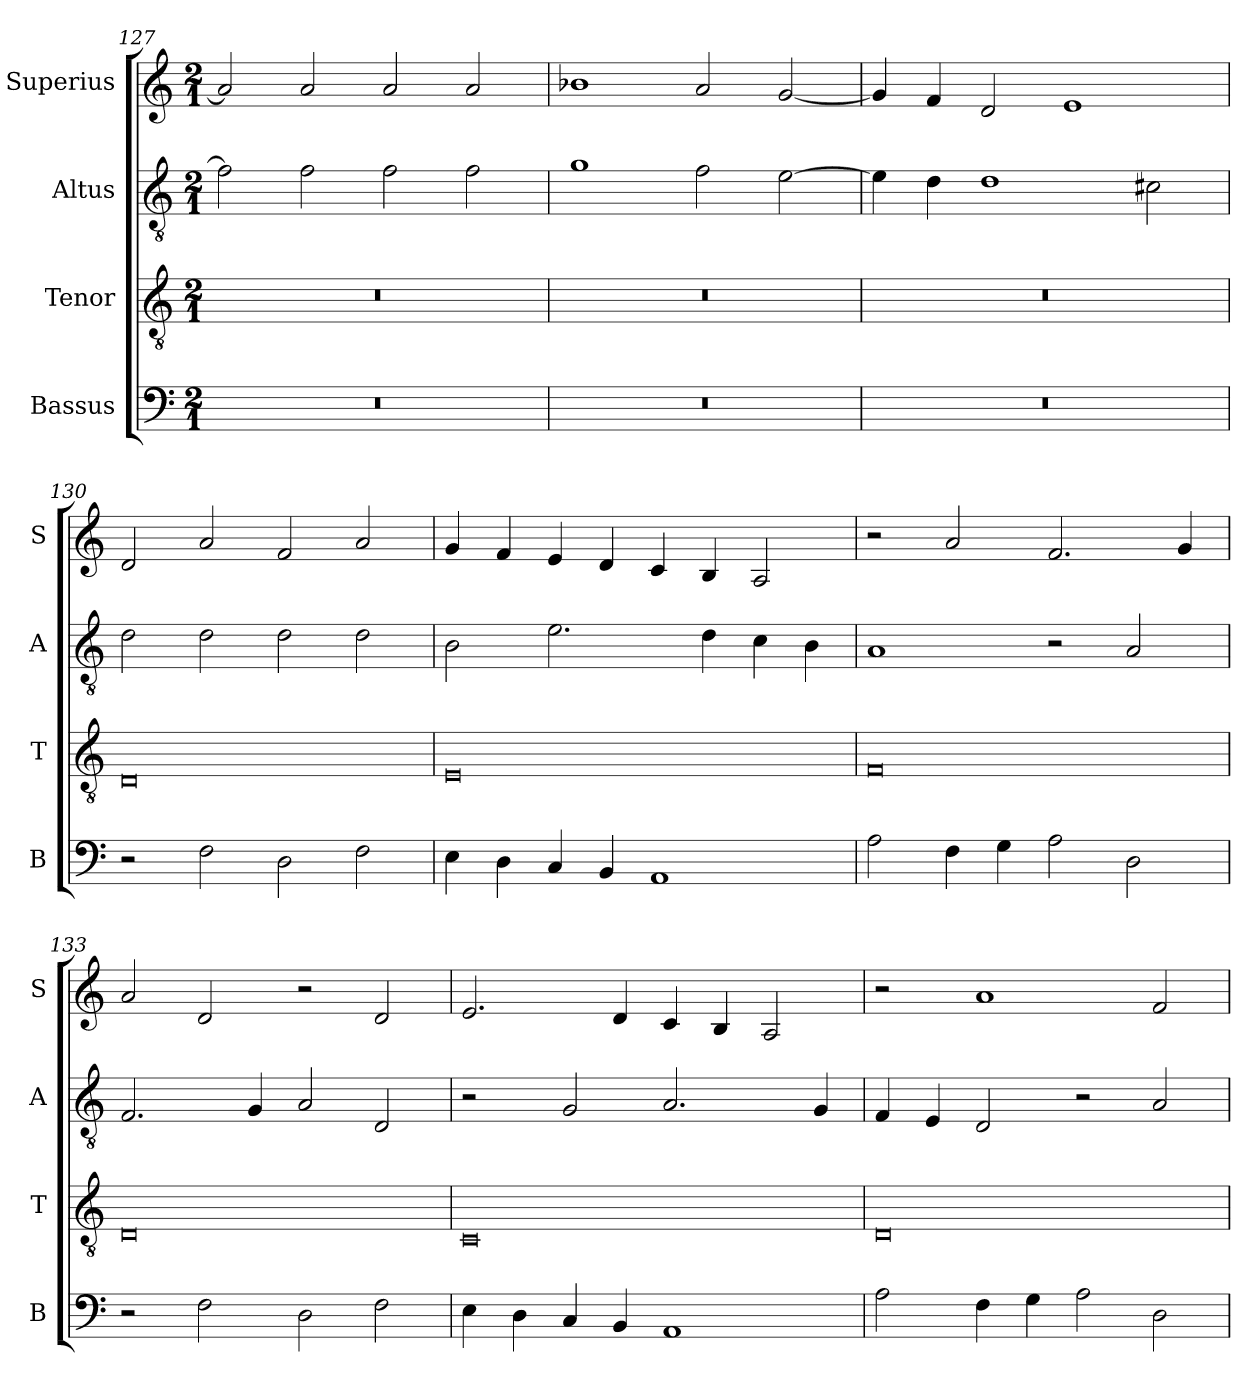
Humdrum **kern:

**kern	**kern	**kern	**kern
*part4	*part3	*part2	*part1
*staff4	*staff3	*staff2	*staff1
*I"Bassus	*I"Tenor	*I"Altus	*I"Superius
*I'B	*I'T	*I'A	*I'S
*clefF4	*clefGv2	*clefGv2	*clefG2
*k[]	*k[]	*k[]	*k[]
*M2/1	*M2/1	*M2/1	*M2/1
=127	=127	=127	=127
0r	0r	2f\]	2a/]
.	.	2f\	2a/
.	.	2f\	2a/
.	.	2f\	2a/
=128	=128	=128	=128
0r	0r	1g	1b-X
.	.	2f\	2a/
.	.	[2e\	[2g/
=129	=129	=129	=129
0r	0r	4e\]	4g/]
.	.	4d\	4f/
.	.	1d	2d/
.	.	.	1e
.	.	2c#X\	.
=130	=130	=130	=130
2r	0D	2d\	2d/
2F\	.	2d\	2a/
2D\	.	2d\	2f/
2F\	.	2d\	2a/
=131	=131	=131	=131
4E\	0E	2B\	4g/
4D\	.	.	4f/
4C/	.	2.e\	4e/
4BB/	.	.	4d/
1AA	.	.	4c/
.	.	4d\	4B/
.	.	4c\	2A/
.	.	4B\	.
=132	=132	=132	=132
2A\	0F	1A	2r
4F\	.	.	2a/
4G\	.	.	.
2A\	.	2r	2.f/
2D\	.	2A/	.
.	.	.	4g/
=133	=133	=133	=133
2r	0D	2.F/	2a/
2F\	.	.	2d/
.	.	4G/	.
2D\	.	2A/	2r
2F\	.	2D/	2d/
=134	=134	=134	=134
4E\	0C	2r	2.e/
4D\	.	.	.
4C/	.	2G/	.
4BB/	.	.	4d/
1AA	.	2.A/	4c/
.	.	.	4B/
.	.	.	2A/
.	.	4G/	.
=135	=135	=135	=135
2A\	0D	4F/	2r
.	.	4E/	.
4F\	.	2D/	1a
4G\	.	.	.
2A\	.	2r	.
2D\	.	2A/	2f/
=	=	=	=
*-	*-	*-	*-
